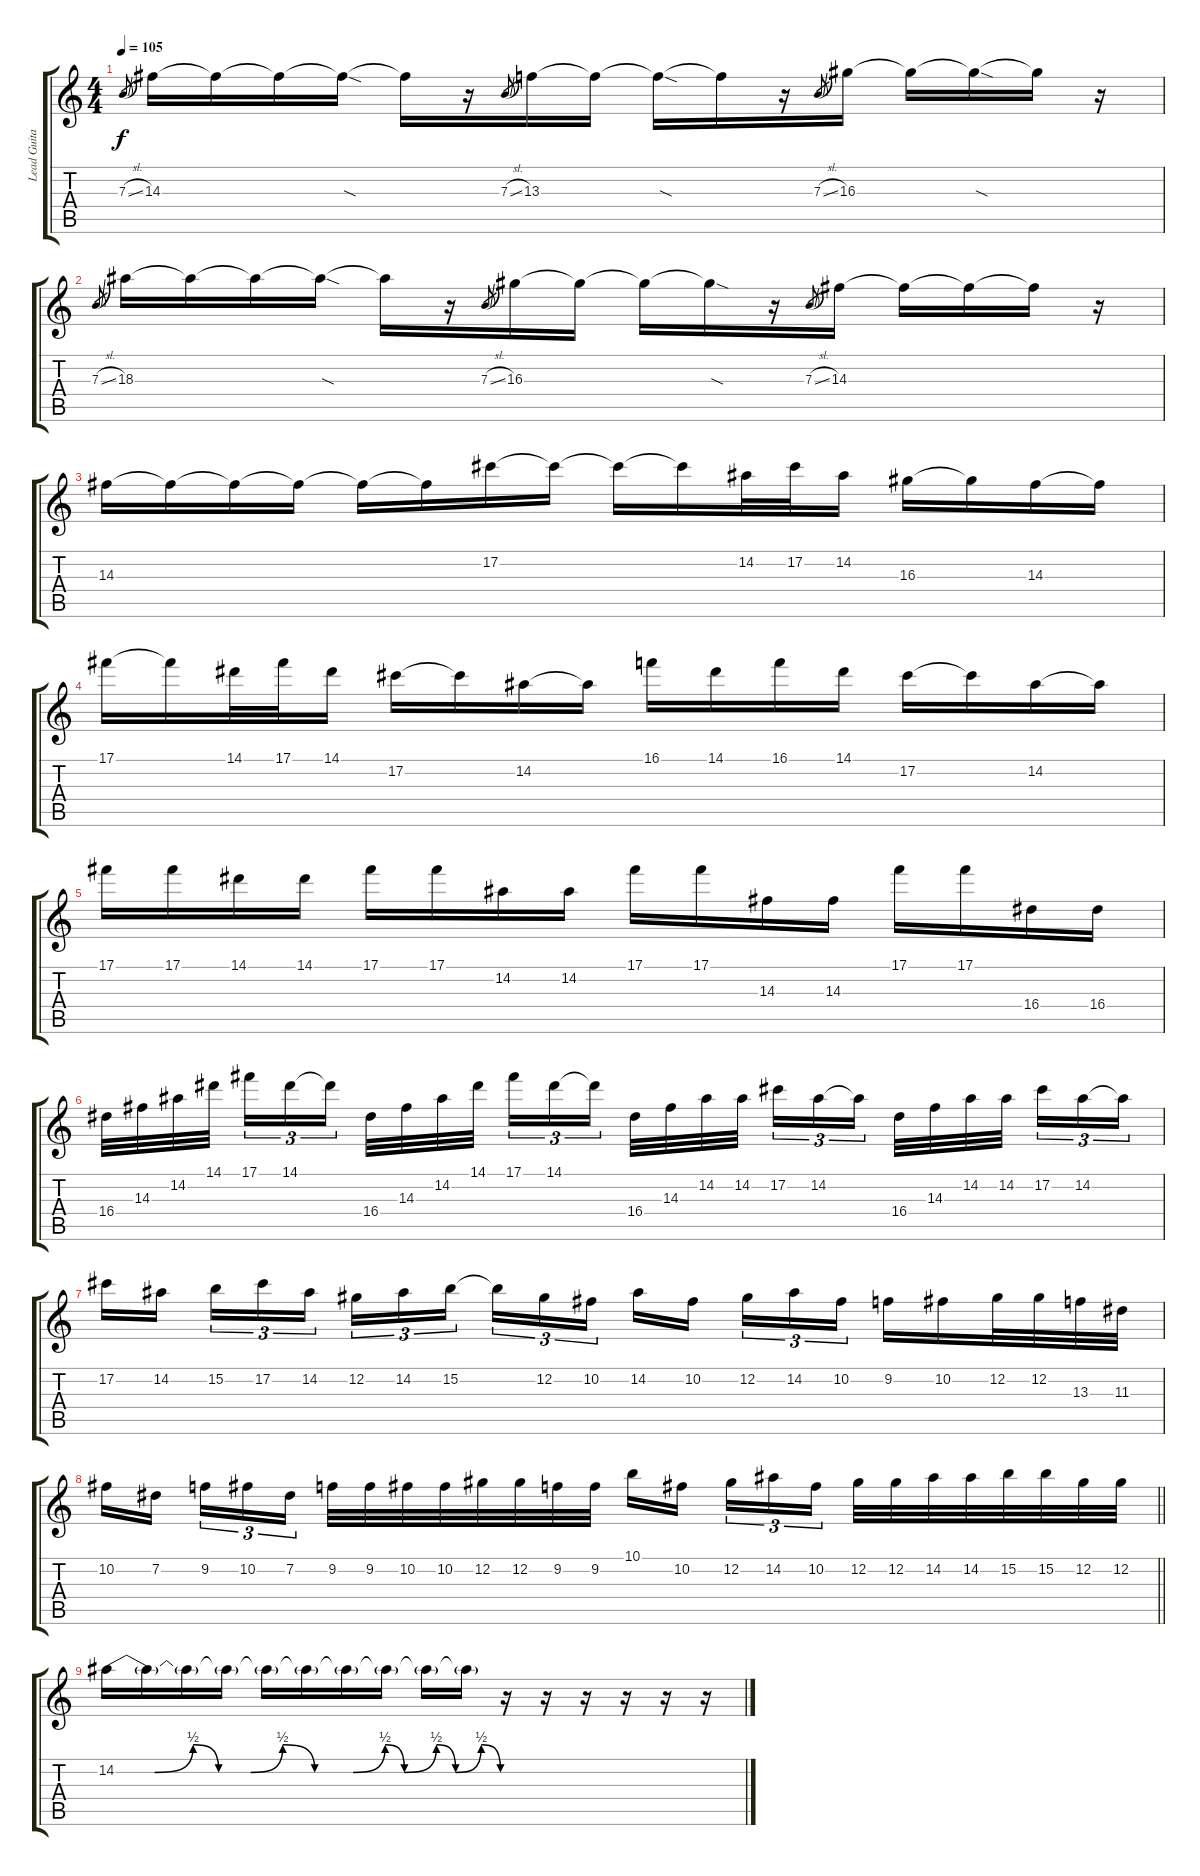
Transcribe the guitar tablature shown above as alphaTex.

\track ("Lead Guitar- Kamal" "Lead Guita") {instrument distortionguitar}
\staff {score tabs}
\tuning (Db4 Ab3 E3 B2 Gb2 Db2) {hide}
\ts (4 4)
\tempo 105
\clef g2
\ks c
7.3{sl}.8{gr dy f} 14.3.16 14.3{t}.16 14.3{t}.16 14.3{sod t}.16 14.3{t}.16 r.16 7.3{sl}.8{gr} 13.3.16 13.3{t}.16 13.3{sod t}.16 13.3{t}.16 r.16 7.3{sl}.8{gr} 16.3.16 16.3{t}.16 16.3{sod t}.16 16.3{t}.16 r.16 |
7.3{sl}.8{gr} 18.3.16 18.3{t}.16 18.3{t}.16 18.3{sod t}.16 18.3{t}.16 r.16 7.3{sl}.8{gr} 16.3.16 16.3{t}.16 16.3{t}.16 16.3{sod t}.16 r.16 7.3{sl}.8{gr} 14.3.16 14.3{t}.16 14.3{t}.16 14.3{t}.16 r.16 |
14.3.16 14.3{t}.16 14.3{t}.16 14.3{t}.16 14.3{t}.16 14.3{t}.16 17.2.16 17.2{t}.16 17.2{t}.16 17.2{t}.16 14.2.32 17.2.32 14.2.16 16.3.16 16.3{t}.16 14.3.16 14.3{t}.16 |
17.1.16 17.1{t}.16 14.1.32 17.1.32 14.1.16 17.2.16 17.2{t}.16 14.2.16 14.2{t}.16 16.1.16 14.1.16 16.1.16 14.1.16 17.2.16 17.2{t}.16 14.2.16 14.2{t}.16 |
17.1.16 17.1.16 14.1.16 14.1.16 17.1.16 17.1.16 14.2.16 14.2.16 17.1.16 17.1.16 14.3.16 14.3.16 17.1.16 17.1.16 16.4.16 16.4.16 |
16.4.32 14.3.32 14.2.32 14.1.32 17.1.16{tu (3 2)} 14.1.16{tu (3 2)} 14.1{t}.16{tu (3 2)} 16.4.32 14.3.32 14.2.32 14.1.32 17.1.16{tu (3 2)} 14.1.16{tu (3 2)} 14.1{t}.16{tu (3 2)} 16.4.32 14.3.32 14.2.32 14.2.32 17.2.16{tu (3 2)} 14.2.16{tu (3 2)} 14.2{t}.16{tu (3 2)} 16.4.32 14.3.32 14.2.32 14.2.32 17.2.16{tu (3 2)} 14.2.16{tu (3 2)} 14.2{t}.16{tu (3 2)} |
17.2.16 14.2.16 15.2.16{tu (3 2)} 17.2.16{tu (3 2)} 14.2.16{tu (3 2)} 12.2.16{tu (3 2)} 14.2.16{tu (3 2)} 15.2.16{tu (3 2)} 15.2{t}.16{tu (3 2)} 12.2.16{tu (3 2)} 10.2.16{tu (3 2)} 14.2.16 10.2.16 12.2.16{tu (3 2)} 14.2.16{tu (3 2)} 10.2.16{tu (3 2)} 9.2.16 10.2.16 12.2.32 12.2.32 13.3.32 11.3.32 |
\barLineRight lightlight
10.2.16 7.2.16 9.2.16{tu (3 2)} 10.2.16{tu (3 2)} 7.2.16{tu (3 2)} 9.2.32 9.2.32 10.2.32 10.2.32 12.2.32 12.2.32 9.2.32 9.2.32 10.1.16 10.2.16 12.2.16{tu (3 2)} 14.2.16{tu (3 2)} 10.2.16{tu (3 2)} 12.2.32 12.2.32 14.2.32 14.2.32 15.2.32 15.2.32 12.2.32 12.2.32 |
14.2{be (custom 0 0 6 0 12 2 16 0 21 0 26 2 31 0 37 0 42 2 45 0 50 2 53 0 57 2 60 0)}.16 14.2{t}.16 14.2{t}.16 14.2{t}.16 14.2{t}.16 14.2{t}.16 14.2{t}.16 14.2{t}.16 14.2{t}.16 14.2{t}.16 r.16 r.16 r.16 r.16 r.16 r.16
